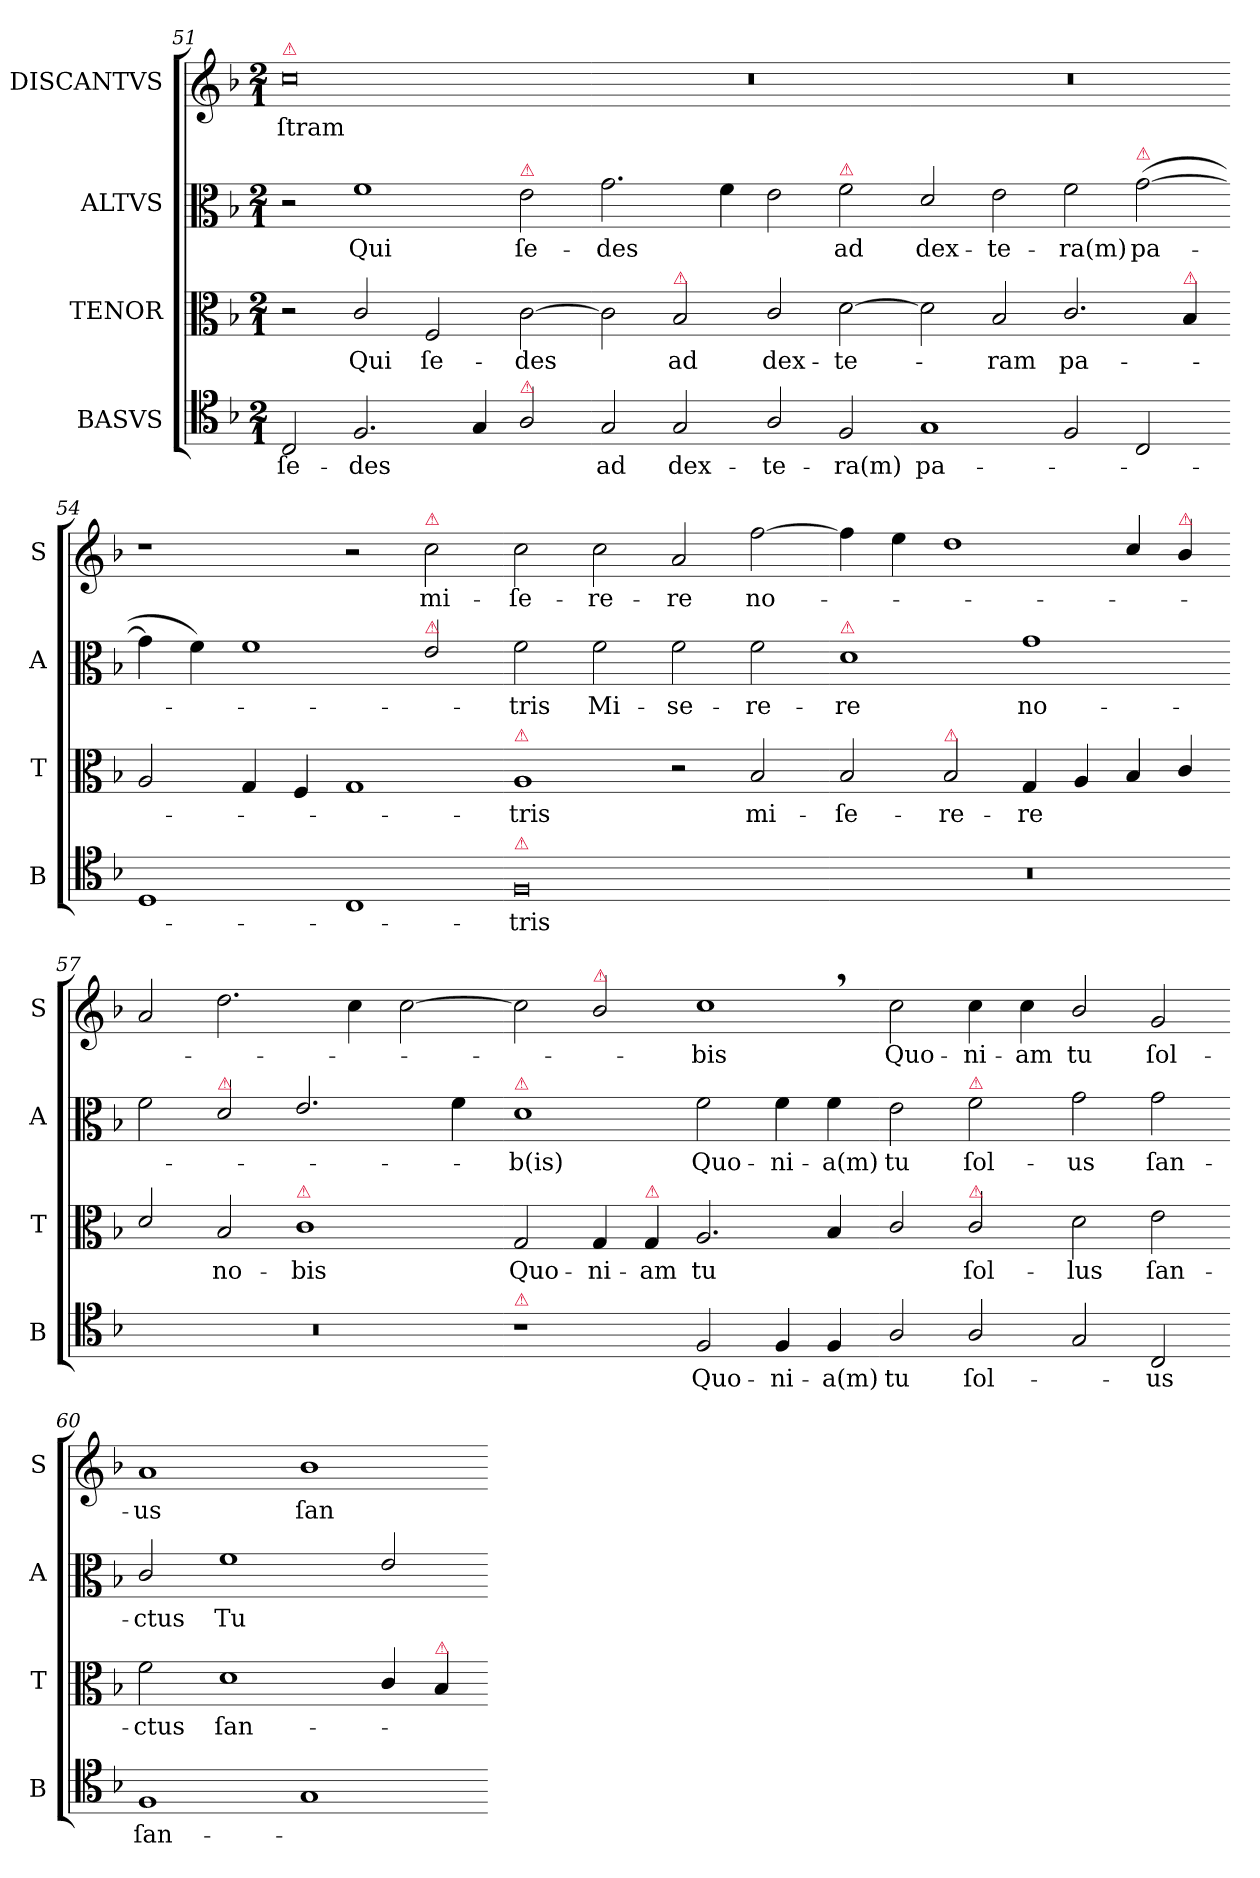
**kern	**text	**kern	**text	**kern	**text	**kern	**text
*part4	*part4	*part3	*part3	*part2	*part2	*part1	*part1
*staff4	*staff4	*staff3	*staff3	*staff2	*staff2	*staff1	*staff1
*I"BASVS	*	*I"TENOR	*	*I"ALTVS	*	*I"DISCANTVS	*
*I'B	*	*I'T	*	*I'A	*	*I'S	*
*clefC4	*	*clefC3	*	*clefC3	*	*clefG2	*
*k[b-]	*	*k[b-]	*	*k[b-]	*	*k[b-]	*
*F:	*	*F:	*	*F:	*	*F:	*
*M2/1	*	*M2/1	*	*M2/1	*	*M2/1	*
=51	=51	=51	=51	=51	=51	=51	=51
!	!	!	!	!	!	!LO:TX:a:color=crimson:t=⚠	!
2C/	ſe-	2r	.	2r	.	0cc	-ſtram
2.F/	-des	2c/	Qui	1f	Qui	.	.
.	.	2F/	ſe-	.	.	.	.
4G/	.	.	.	.	.	.	.
!	!	!	!	!LO:TX:a:color=crimson:t=⚠	!	!	!
!LO:TX:a:color=crimson:t=⚠	!	!	!	!	!	!	!
2A/	.	[2c\	-des	2e\	ſe-	.	.
=52-	=52-	=52-	=52-	=52-	=52-	=52-	=52-
2G/	ad	2c\]	.	2.g\	-des	0r	.
!	!	!LO:TX:a:color=crimson:t=⚠	!	!	!	!	!
2G/	dex-	2B-/	ad	.	.	.	.
.	.	.	.	4f\	.	.	.
2A/	-te-	2c/	dex-	2e\	.	.	.
!	!	!	!	!LO:TX:a:color=crimson:t=⚠	!	!	!
2F/	-ra(m)	[2d\	-te-	2f\	ad	.	.
=53-	=53-	=53-	=53-	=53-	=53-	=53-	=53-
1G	pa-	2d\]	.	2d/	dex-	0r	.
.	.	2B-/	-ram	2e\	-te-	.	.
2F/	.	2.c/	pa-	2f\	-ra(m)	.	.
!	!	!	!	!LO:TX:a:color=crimson:t=⚠	!	!	!
2C/	.	.	.	(<[2g\	pa-	.	.
!	!	!LO:TX:a:color=crimson:t=⚠	!	!	!	!	!
.	.	4B-/	.	.	.	.	.
=54-	=54-	=54-	=54-	=54-	=54-	=54-	=54-
1D	.	2A/	.	4g\]	.	1r	.
.	.	.	.	4f\)	.	.	.
.	.	4G/	.	1f	.	.	.
.	.	4F/	.	.	.	.	.
1C	.	1G	.	.	.	2r	.
!	!	!	!	!	!	!LO:TX:a:color=crimson:t=⚠	!
!	!	!	!	!LO:TX:a:color=crimson:t=⚠	!	!	!
.	.	.	.	2e/	.	2cc\	mi-
=55-	=55-	=55-	=55-	=55-	=55-	=55-	=55-
!	!	!LO:TX:a:color=crimson:t=⚠	!	!	!	!	!
!LO:TX:a:color=crimson:t=⚠	!	!	!	!	!	!	!
0F	-tris	1A	tris	2f\	tris	2cc\	-ſe-
.	.	.	.	2f\	Mi-	2cc\	-re-
.	.	2r	.	2f\	-se-	2a/	-re
.	.	2B-/	mi-	2f\	-re-	[2ff\	no-
=56-	=56-	=56-	=56-	=56-	=56-	=56-	=56-
!	!	!	!	!LO:TX:a:color=crimson:t=⚠	!	!	!
0r	.	2B-/	-ſe-	1d	-re	4ff\]	.
.	.	.	.	.	.	4ee\	.
!	!	!LO:TX:a:color=crimson:t=⚠	!	!	!	!	!
.	.	2B-/	-re-	.	.	1dd	.
.	.	4G/	-re	1g	no-	.	.
.	.	4A/	.	.	.	.	.
.	.	4B-/	.	.	.	4cc/	.
!	!	!	!	!	!	!LO:TX:a:color=crimson:t=⚠	!
.	.	4c/	.	.	.	4b-/	.
=57-	=57-	=57-	=57-	=57-	=57-	=57-	=57-
0r	.	2d/	.	2f\	.	2a/	.
!	!	!	!	!LO:TX:a:color=crimson:t=⚠	!	!	!
.	.	2B-/	no-	2d/	.	2.dd\	.
!	!	!LO:TX:a:color=crimson:t=⚠	!	!	!	!	!
.	.	1c	-bis	2.e/	.	.	.
.	.	.	.	.	.	4cc\	.
.	.	.	.	.	.	[2cc\	.
.	.	.	.	4f\	.	.	.
=58-	=58-	=58-	=58-	=58-	=58-	=58-	=58-
!	!	!	!	!LO:TX:a:color=crimson:t=⚠	!	!	!
!LO:TX:a:color=crimson:t=⚠	!	!	!	!	!	!	!
1r	.	2G/	Quo-	1d	-b(is)	2cc\]	.
!	!	!	!	!	!	!LO:TX:a:color=crimson:t=⚠	!
.	.	4G/	-ni-	.	.	2b-/	.
!	!	!LO:TX:a:color=crimson:t=⚠	!	!	!	!	!
.	.	4G/	-am	.	.	.	.
2F/	Quo-	2.A/	tu	2f\	Quo-	1cc,<	-bis
4F/	-ni-	.	.	4f\	-ni-	.	.
4F/	-a(m)	4B-/	.	4f\	-a(m)	.	.
=59-	=59-	=59-	=59-	=59-	=59-	=59-	=59-
2A/	tu	2c/	.	2e\	tu	2cc\	Quo-
!	!	!	!	!LO:TX:a:color=crimson:t=⚠	!	!	!
!	!	!LO:TX:a:color=crimson:t=⚠	!	!	!	!	!
2A/	ſol-	2c/	ſol-	2f\	ſol-	4cc\	-ni-
.	.	.	.	.	.	4cc\	-am
2G/	.	2d\	-lus	2g\	-us	2b-/	tu
2C/	-us	2e\	ſan-	2g\	ſan-	2g/	ſol-
=60-	=60-	=60-	=60-	=60-	=60-	=60-	=60-
1F	ſan-	2f\	-ctus	2c/	-ctus	1a	-us
.	.	1d	ſan-	1f	Tu	.	.
1G	.	.	.	.	.	1b-	ſan-
.	.	4c/	.	2e/	.	.	.
!	!	!LO:TX:a:color=crimson:t=⚠	!	!	!	!	!
.	.	4B-/	.	.	.	.	.
=-	=-	=-	=-	=-	=-	=-	=-
*-	*-	*-	*-	*-	*-	*-	*-
